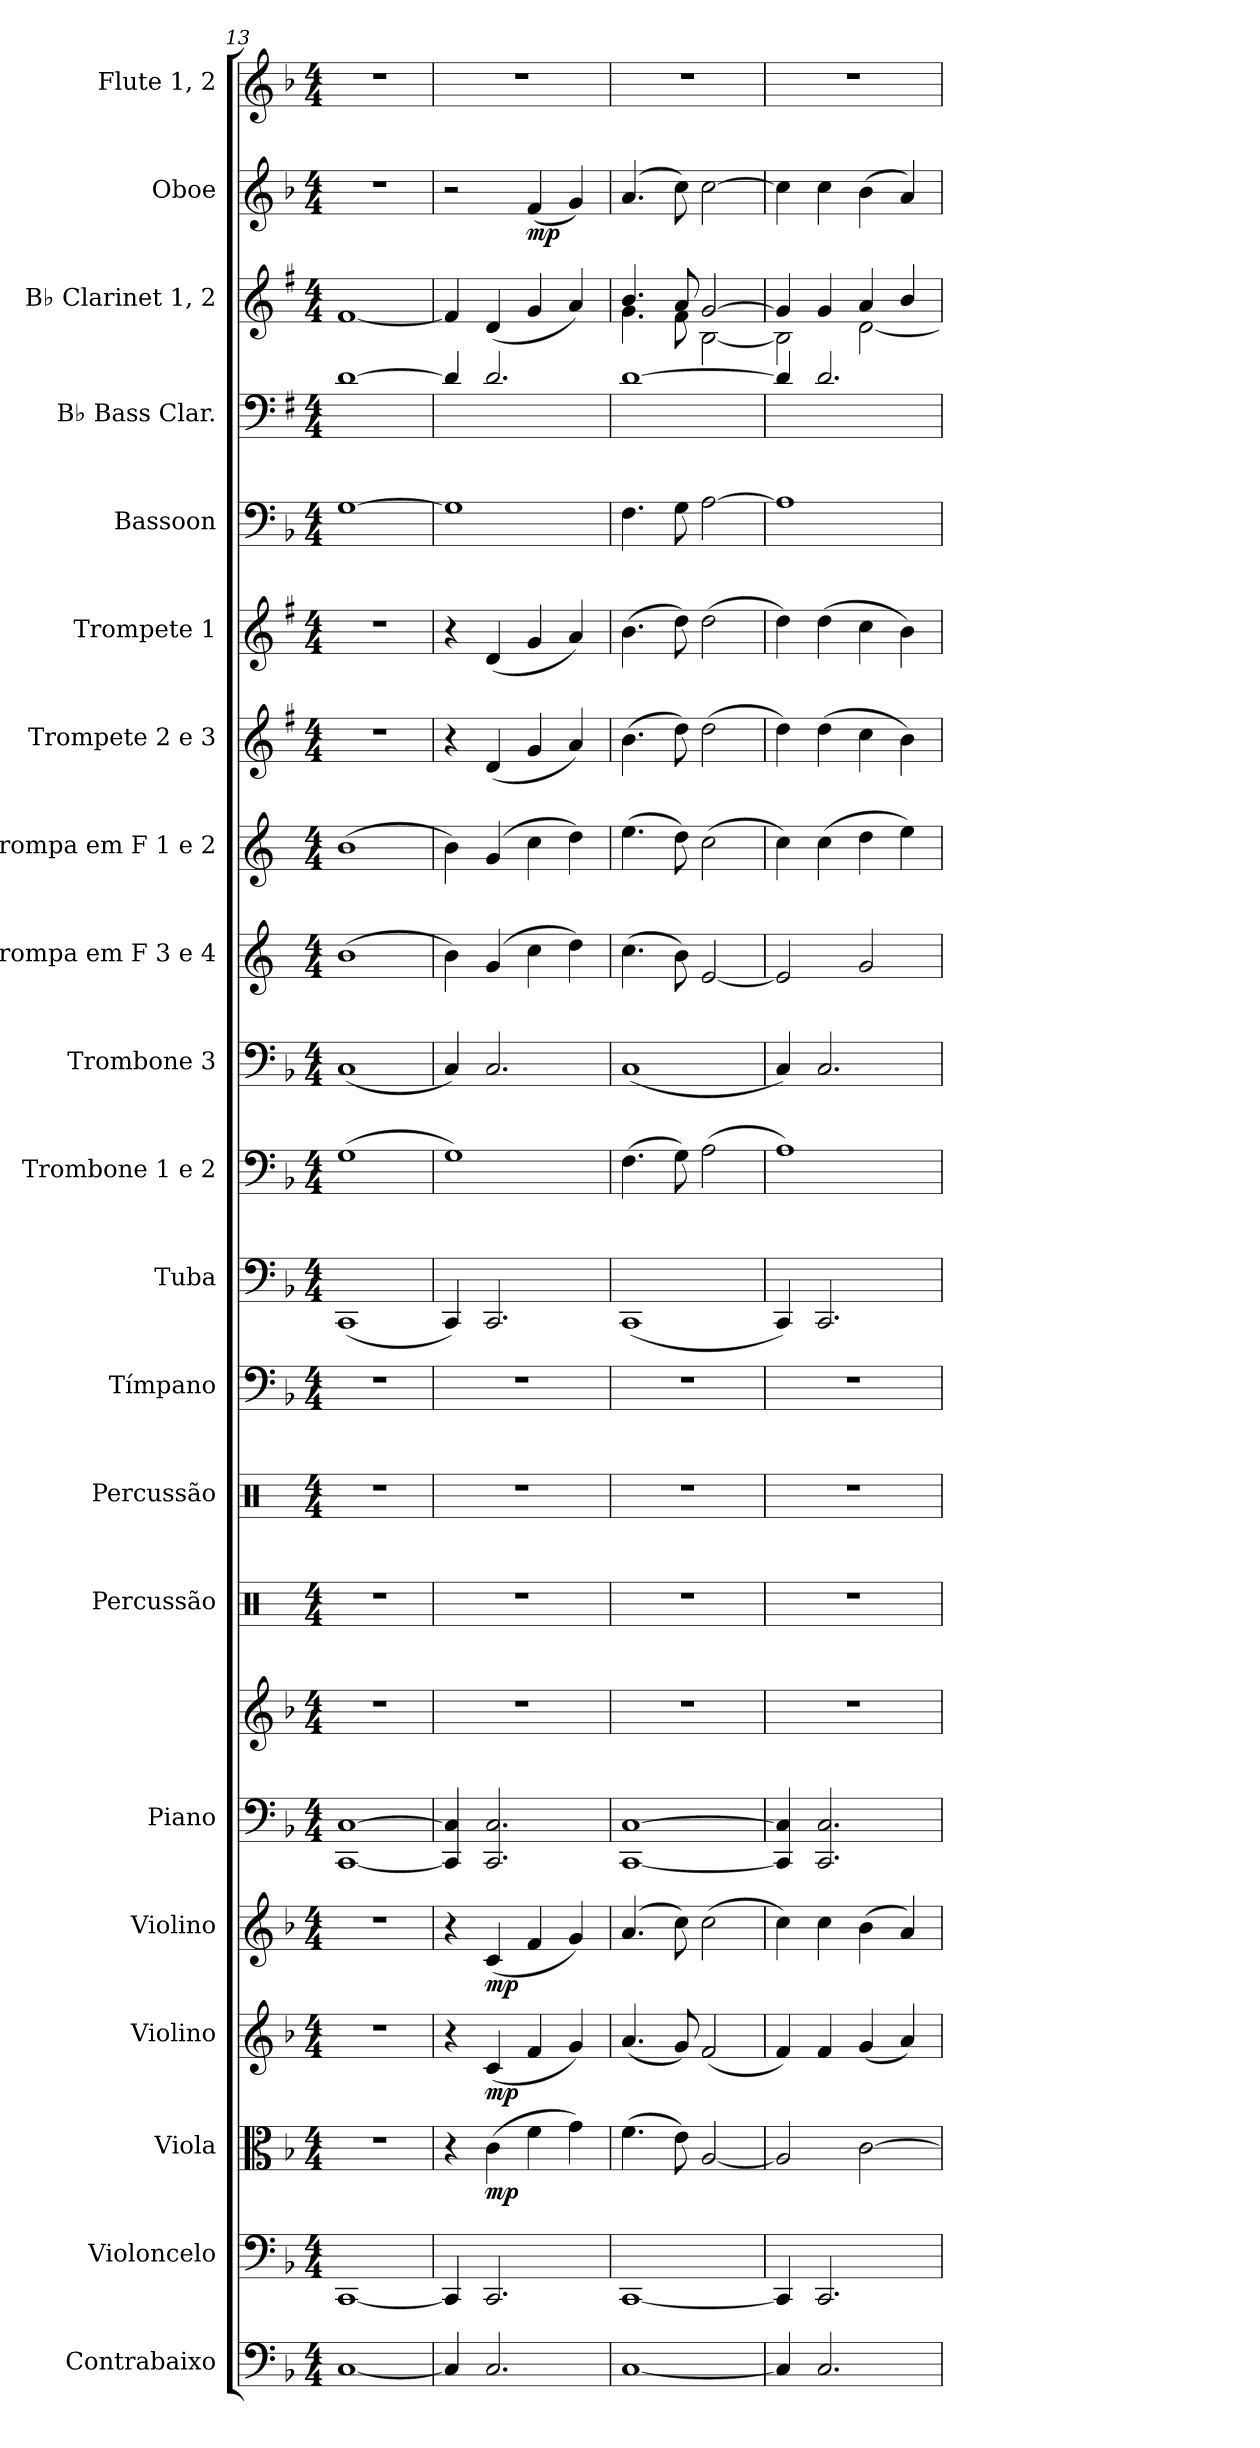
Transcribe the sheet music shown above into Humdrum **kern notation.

**kern	**kern	**kern	**dynam	**kern	**dynam	**kern	**dynam	**kern	**kern	**kern	**kern	**kern	**kern	**kern	**kern	**kern	**kern	**kern	**kern	**kern	**kern	**kern	**kern	**dynam	**kern
*part21	*part20	*part19	*part19	*part18	*part18	*part17	*part17	*part16	*part16	*part15	*part14	*part13	*part12	*part11	*part10	*part9	*part8	*part7	*part6	*part5	*part4	*part3	*part2	*part2	*part1
*staff22	*staff21	*staff20	*staff20	*staff19	*staff19	*staff18	*staff18	*staff17	*staff16	*staff15	*staff14	*staff13	*staff12	*staff11	*staff10	*staff9	*staff8	*staff7	*staff6	*staff5	*staff4	*staff3	*staff2	*staff2	*staff1
*I"Contrabaixo	*I"Violoncelo	*I"Viola	*	*I"Violino	*	*I"Violino	*	*I"Piano	*	*I"Percussão	*I"Percussão	*I"Tímpano	*I"Tuba	*I"Trombone 1 e 2	*I"Trombone 3	*I"Trompa em F 3 e 4	*I"trompa em F 1 e 2	*I"Trompete 2 e 3	*I"Trompete 1	*I"Bassoon	*I"B♭ Bass Clar.	*I"B♭ Clarinet 1, 2	*I"Oboe	*	*I"Flute 1, 2
*I'Cb.	*I'Vc.	*I'Vla	*	*I'Vln.	*	*I'Vln.	*	*I'Pno	*	*I'Perc.	*I'Perc.	*	*I'Tba.	*I'Tbn.	*I'Tbn.	*I'Trom. F 3, 4	*I'Trom. 1,2	*I'Tpt. 2, 3	*	*I'Bsn.	*I'B♭ B. Cl.	*I'B♭ Cl. 1, 2	*I'Ob.	*	*I'Fl. 1, 2
*clefF4	*clefF4	*clefC3	*	*clefG2	*	*clefG2	*	*clefF4	*clefG2	*clefX	*clefX	*clefF4	*clefF4	*clefF4	*clefF4	*clefG2	*clefG2	*clefG2	*clefG2	*clefF4	*clefF4	*clefG2	*clefG2	*	*clefG2
*ITrd7c12	*	*	*	*	*	*	*	*	*	*	*	*	*	*	*	*ITrd4c7	*ITrd4c7	*ITrd1c2	*ITrd1c2	*	*ITrd1c2	*ITrd1c2	*	*	*
*k[b-]	*k[b-]	*k[b-]	*	*k[b-]	*	*k[b-]	*	*k[b-]	*k[b-]	*k[]	*k[]	*k[b-]	*k[b-]	*k[b-]	*k[b-]	*k[b-]	*k[b-]	*k[b-]	*k[b-]	*k[b-]	*k[b-]	*k[b-]	*k[b-]	*	*k[b-]
*M4/4	*M4/4	*M4/4	*	*M4/4	*	*M4/4	*	*M4/4	*M4/4	*M4/4	*M4/4	*M4/4	*M4/4	*M4/4	*M4/4	*M4/4	*M4/4	*M4/4	*M4/4	*M4/4	*M4/4	*M4/4	*M4/4	*	*M4/4
=13	=13	=13	=13	=13	=13	=13	=13	=13	=13	=13	=13	=13	=13	=13	=13	=13	=13	=13	=13	=13	=13	=13	=13	=13	=13
[1CC	[1CC	1r	.	1r	.	1r	.	[1CC [1C	1r	1r	1r	1r	(<1CC	(>1G	(<1C	(>1e	(>1e	1r	1r	[1G	[1c	[1e	1r	.	1r
=14	=14	=14	=14	=14	=14	=14	=14	=14	=14	=14	=14	=14	=14	=14	=14	=14	=14	=14	=14	=14	=14	=14	=14	=14	=14
4CC/]	4CC/]	4r	.	4r	.	4r	.	4CC/] 4C/]	1r	1r	1r	1r	4CC/)	1G)	4C/)	4e\)	4e\)	4r	4r	1G]	4c/]	4e/]	2r	.	1r
!	!	!	!LO:DY:b	!	!LO:DY:b	!	!LO:DY:b	!	!	!	!	!	!	!	!	!	!	!	!	!	!	!	!	!	!
2.CC/	2.CC/	(>4c\	mp	(<4c/	mp	(<4c/	mp	2.CC/ 2.C/	.	.	.	.	2.CC/	.	2.C/	(>4c/	(>4c/	(<4c/	(<4c/	.	2.c/	(<4c/	.	.	.
!	!	!	!	!	!	!	!	!	!	!	!	!	!	!	!	!	!	!	!	!	!	!	!	!LO:DY:b	!
.	.	4f\	.	4f/	.	4f/	.	.	.	.	.	.	.	.	.	4f\	4f\	4f/	4f/	.	.	4f/	(<4f/	mp	.
.	.	4g\)	.	4g/)	.	4g/)	.	.	.	.	.	.	.	.	.	4g\)	4g\)	4g/)	4g/)	.	.	4g/)	4g/)	.	.
!!LO:PB:g=z
=15	=15	=15	=15	=15	=15	=15	=15	=15	=15	=15	=15	=15	=15	=15	=15	=15	=15	=15	=15	=15	=15	=15	=15	=15	=15
*	*	*	*	*	*	*	*	*	*	*	*	*	*	*	*	*	*	*	*	*	*	*^	*	*	*
[1CC	[1CC	(>4.f\	.	(<4.a/	.	(>4.a/	.	[1CC [1C	1r	1r	1r	1r	(<1CC	(>4.F\	(<1C	(>4.f\	(>4.a\	(>4.a\	(>4.a\	4.F\	[1c	4.a/	4.f\	(>4.a/	.	1r
.	.	8e\)	.	8g/)	.	8cc\)	.	.	.	.	.	.	.	8G\)	.	8e\)	8g\)	8cc\)	8cc\)	8G\	.	8g/	8e\	8cc\)	.	.
.	.	[2A/	.	(<2f/	.	(>2cc\	.	.	.	.	.	.	.	(>2A\	.	[2A/	(>2f\	(>2cc\	(>2cc\	[2A\	.	[2f/	[2A\	[2cc\	.	.
=16	=16	=16	=16	=16	=16	=16	=16	=16	=16	=16	=16	=16	=16	=16	=16	=16	=16	=16	=16	=16	=16	=16	=16	=16	=16	=16
4CC/]	4CC/]	2A/]	.	4f/)	.	4cc\)	.	4CC/] 4C/]	1r	1r	1r	1r	4CC/)	1A)	4C/)	2A/]	4f\)	4cc\)	4cc\)	1A]	4c/]	4f/]	2A\]	4cc\]	.	1r
2.CC/	2.CC/	.	.	4f/	.	4cc\	.	2.CC/ 2.C/	.	.	.	.	2.CC/	.	2.C/	.	(>4f\	(>4cc\	(>4cc\	.	2.c/	4f/	.	4cc\	.	.
.	.	[2c\	.	(<4g/	.	(>4b-\	.	.	.	.	.	.	.	.	.	2c/	4g\	4b-\	4b-\	.	.	4g/	[2c\	(>4b-\	.	.
.	.	.	.	4a/)	.	4a/)	.	.	.	.	.	.	.	.	.	.	4a\)	4a\)	4a\)	.	.	4a/	.	4a/)	.	.
*	*	*	*	*	*	*	*	*	*	*	*	*	*	*	*	*	*	*	*	*	*	*v	*v	*	*	*
=	=	=	=	=	=	=	=	=	=	=	=	=	=	=	=	=	=	=	=	=	=	=	=	=	=
*-	*-	*-	*-	*-	*-	*-	*-	*-	*-	*-	*-	*-	*-	*-	*-	*-	*-	*-	*-	*-	*-	*-	*-	*-	*-
